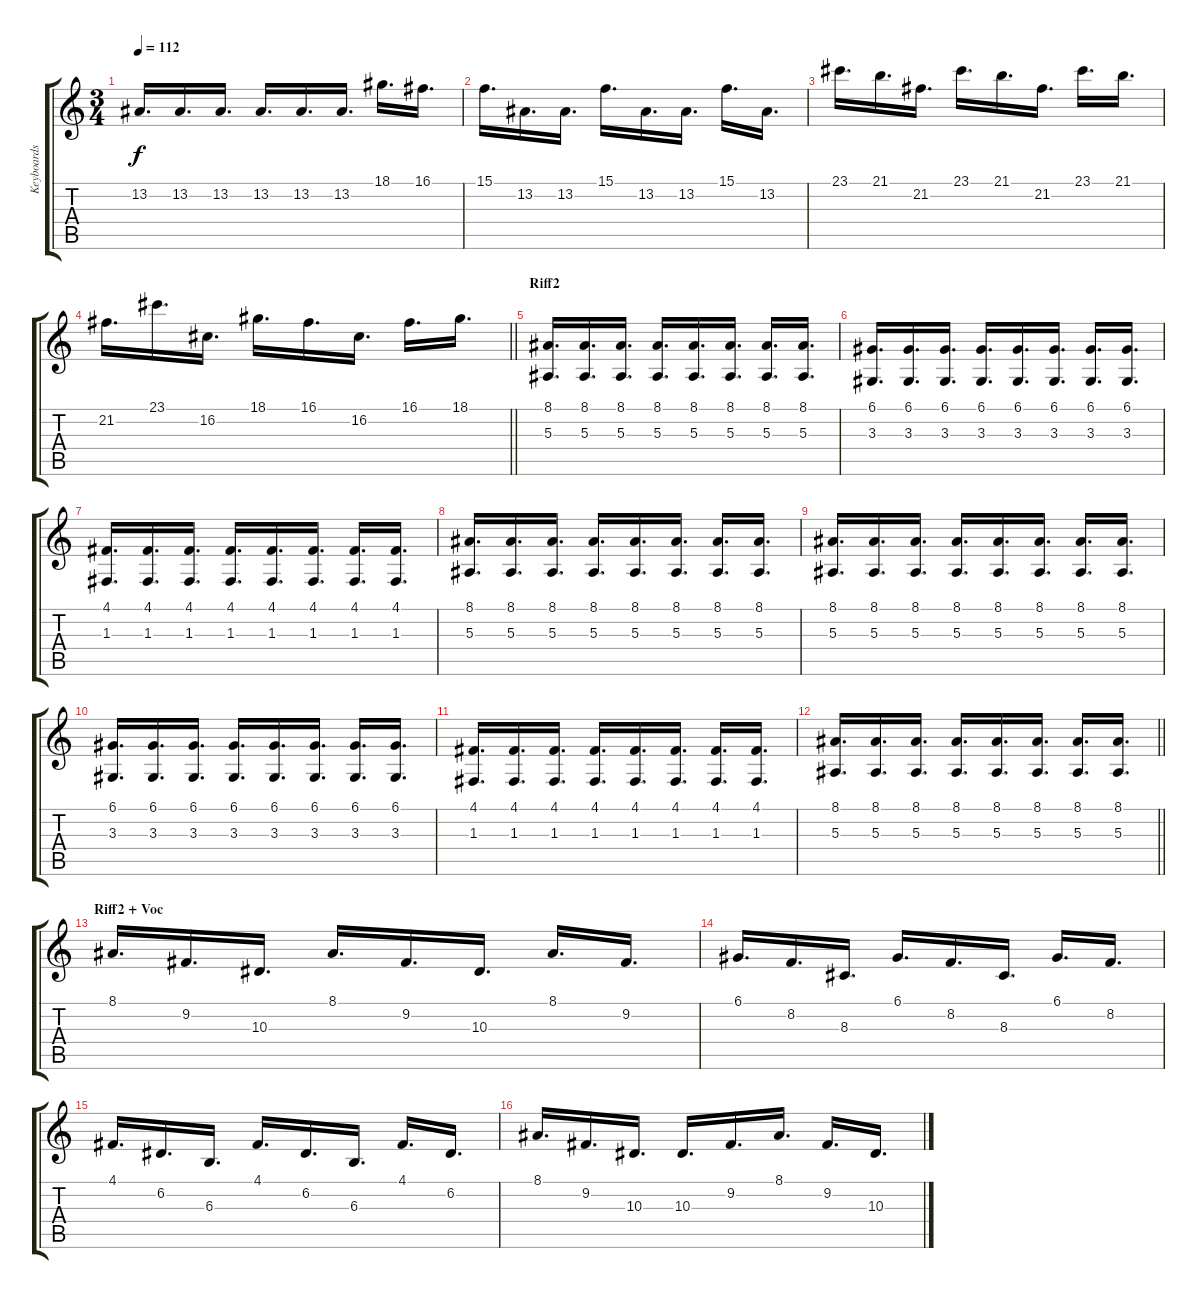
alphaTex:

\track ("Keyboards" "Keyboards") {instrument brightacousticpiano}
\staff {score tabs}
\tuning (D4 A3 F3 C3 G2 D2) {hide}
\ts (3 4)
\tempo 112
\clef g2
\ks c
13.2.16{d dy f} 13.2.16{d} 13.2.16{d} 13.2.16{d} 13.2.16{d} 13.2.16{d} 18.1.16{d} 16.1.16{d} |
15.1.16{d} 13.2.16{d} 13.2.16{d} 15.1.16{d} 13.2.16{d} 13.2.16{d} 15.1.16{d} 13.2.16{d} |
23.1.16{d} 21.1.16{d} 21.2.16{d} 23.1.16{d} 21.1.16{d} 21.2.16{d} 23.1.16{d} 21.1.16{d} |
\barLineRight lightlight
21.2.16{d} 23.1.16{d} 16.2.16{d} 18.1.16{d} 16.1.16{d} 16.2.16{d} 16.1.16{d} 18.1.16{d} |
\section ("" "Riff2")
(8.1 5.3).16{d} (8.1 5.3).16{d} (8.1 5.3).16{d} (8.1 5.3).16{d} (8.1 5.3).16{d} (8.1 5.3).16{d} (8.1 5.3).16{d} (8.1 5.3).16{d} |
(6.1 3.3).16{d} (6.1 3.3).16{d} (6.1 3.3).16{d} (6.1 3.3).16{d} (6.1 3.3).16{d} (6.1 3.3).16{d} (6.1 3.3).16{d} (6.1 3.3).16{d} |
(4.1 1.3).16{d} (4.1 1.3).16{d} (4.1 1.3).16{d} (4.1 1.3).16{d} (4.1 1.3).16{d} (4.1 1.3).16{d} (4.1 1.3).16{d} (4.1 1.3).16{d} |
(8.1 5.3).16{d} (8.1 5.3).16{d} (8.1 5.3).16{d} (8.1 5.3).16{d} (8.1 5.3).16{d} (8.1 5.3).16{d} (8.1 5.3).16{d} (8.1 5.3).16{d} |
(8.1 5.3).16{d} (8.1 5.3).16{d} (8.1 5.3).16{d} (8.1 5.3).16{d} (8.1 5.3).16{d} (8.1 5.3).16{d} (8.1 5.3).16{d} (8.1 5.3).16{d} |
(6.1 3.3).16{d} (6.1 3.3).16{d} (6.1 3.3).16{d} (6.1 3.3).16{d} (6.1 3.3).16{d} (6.1 3.3).16{d} (6.1 3.3).16{d} (6.1 3.3).16{d} |
(4.1 1.3).16{d} (4.1 1.3).16{d} (4.1 1.3).16{d} (4.1 1.3).16{d} (4.1 1.3).16{d} (4.1 1.3).16{d} (4.1 1.3).16{d} (4.1 1.3).16{d} |
\barLineRight lightlight
(8.1 5.3).16{d} (8.1 5.3).16{d} (8.1 5.3).16{d} (8.1 5.3).16{d} (8.1 5.3).16{d} (8.1 5.3).16{d} (8.1 5.3).16{d} (8.1 5.3).16{d} |
\section ("" "Riff2 + Voc")
8.1.16{d} 9.2.16{d} 10.3.16{d} 8.1.16{d} 9.2.16{d} 10.3.16{d} 8.1.16{d} 9.2.16{d} |
6.1.16{d} 8.2.16{d} 8.3.16{d} 6.1.16{d} 8.2.16{d} 8.3.16{d} 6.1.16{d} 8.2.16{d} |
4.1.16{d} 6.2.16{d} 6.3.16{d} 4.1.16{d} 6.2.16{d} 6.3.16{d} 4.1.16{d} 6.2.16{d} |
8.1.16{d} 9.2.16{d} 10.3.16{d} 10.3.16{d} 9.2.16{d} 8.1.16{d} 9.2.16{d} 10.3.16{d}
